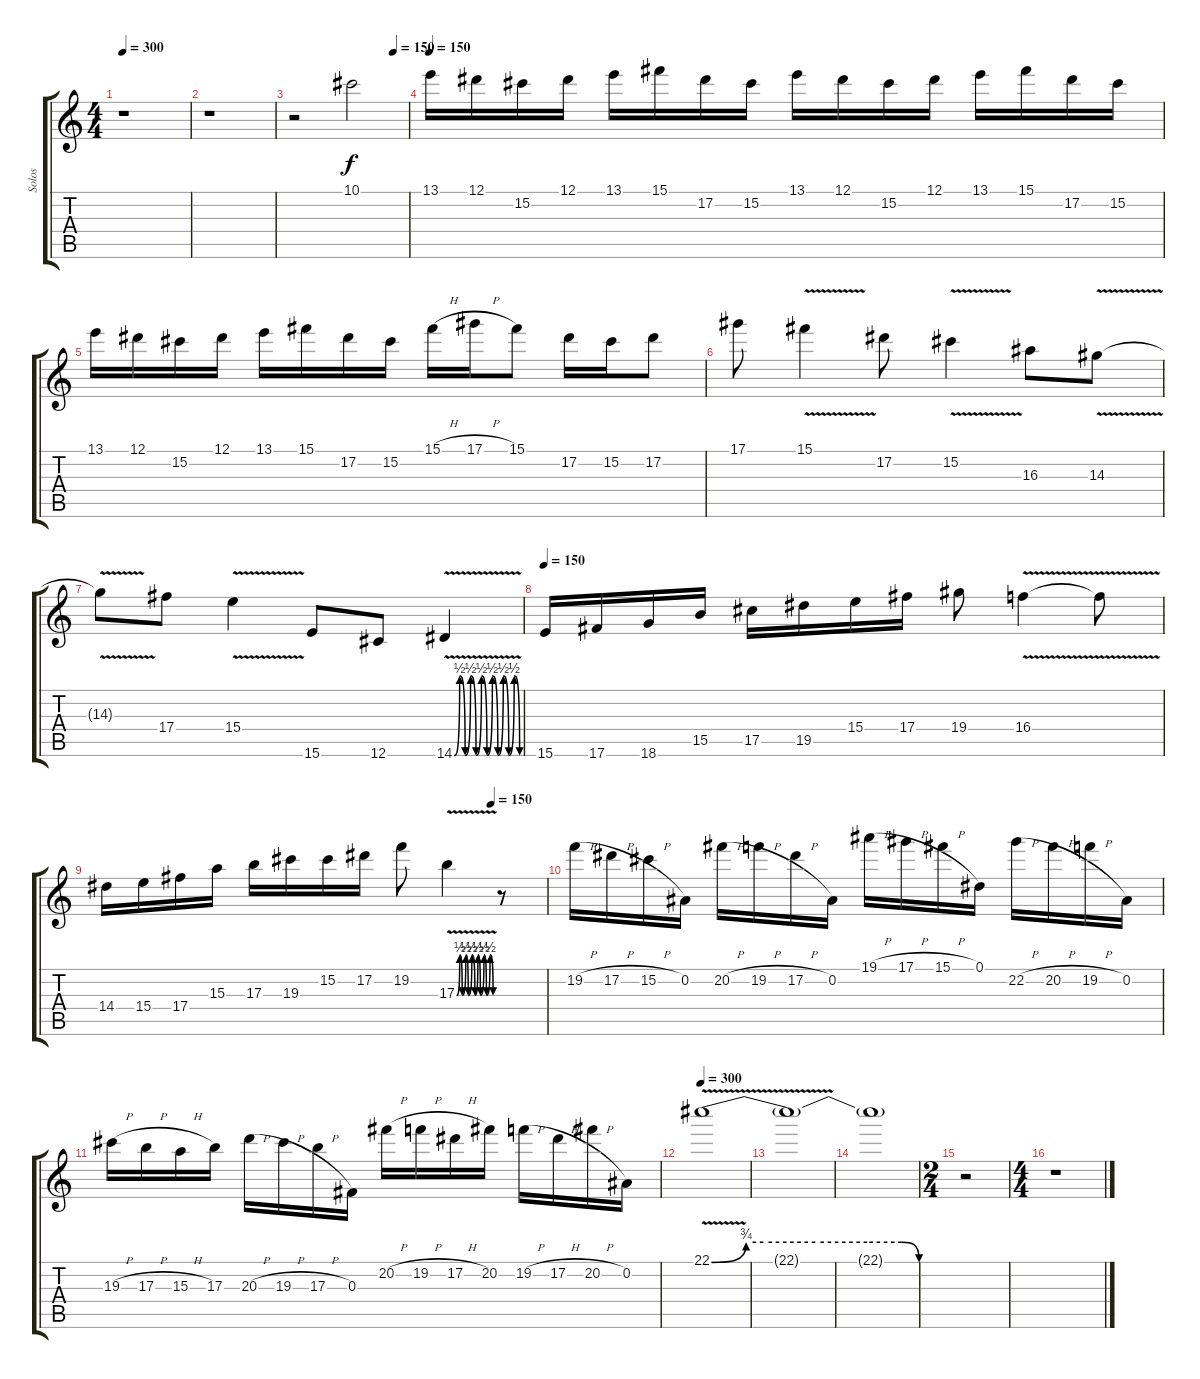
\track ("Solos" "Solos") {instrument distortionguitar}
\staff {score tabs}
\tuning (Eb4 Bb3 Gb3 Db3 Ab2 Db2) {hide}
\ts (4 4)
\tempo 300
\clef g2
\ks c
r.1{dy f} |
r.1 |
\tempo (150 0.875)
r.2 10.1.2 |
\tempo 150
13.1.16 12.1.16 15.2.16 12.1.16 13.1.16 15.1.16 17.2.16 15.2.16 13.1.16 12.1.16 15.2.16 12.1.16 13.1.16 15.1.16 17.2.16 15.2.16 |
13.1.16 12.1.16 15.2.16 12.1.16 13.1.16 15.1.16 17.2.16 15.2.16 15.1{h}.16 17.1{h}.16 15.1.8 17.2.16 15.2.16 17.2.8 |
17.1.8 15.1{v}.4 17.2.8 15.2{v}.4 16.3.8 14.3{v}.8 |
14.3{t}.8 17.4.8 15.4{v}.4 15.6.8 12.6.8 14.6{be (custom 0 0 5 2 10 0 15 2 20 0 25 2 30 0 35 2 40 0 45 2 50 0 55 2 60 0) v}.4 |
\tempo 150
15.6.16 17.6.16 18.6.16 15.5.16 17.5.16 19.5.16 15.4.16 17.4.16 19.4.8 16.4{v}.4 16.4{t}.8 |
\tempo (150 0.875)
14.4.16 15.4.16 17.4.16 15.3.16 17.3.16 19.3.16 15.2.16 17.2.16 19.2.8 17.3{be (custom 0 0 5 2 9 0 15 2 19 0 25 2 30 0 35 2 39 0 45 2 49 0 55 2 60 0) v}.4 r.8 |
19.2{h}.16 17.2{h}.16 15.2{h}.16 0.2.16 20.2{h}.16 19.2{h}.16 17.2{h}.16 0.2.16 19.1{h}.16 17.1{h}.16 15.1{h}.16 0.1.16 22.2{h}.16 20.2{h}.16 19.2{h}.16 0.2.16 |
19.3{h}.16 17.3{h}.16 15.3{h}.16 17.3.16 20.3{h}.16 19.3{h}.16 17.3{h}.16 0.3.16 20.2{h}.16 19.2{h}.16 17.2{h}.16 20.2.16 19.2{h}.16 17.2{h}.16 20.2{h}.16 0.2.16 |
\tempo 300
22.1{be (custom 0 0 10 3 15 3 30 3 45 3 55 3 60 0) v}.1 |
22.1{t}.1 |
22.1{t}.1 |
\ts (2 4)
r.2 |
\ts (4 4)
r.1
